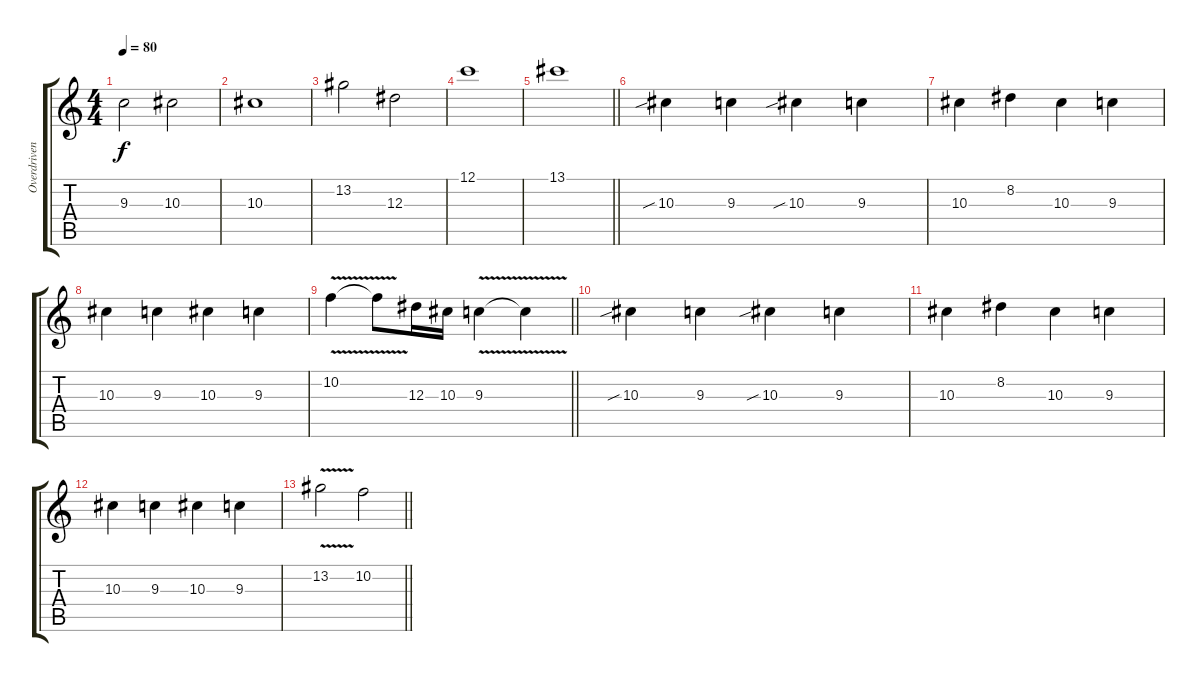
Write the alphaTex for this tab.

\track ("Overdriven Guitar 1" "Overdriven") {instrument overdrivenguitar}
\staff {score tabs}
\tuning (C4 G3 Eb3 Bb2 F2 C2) {hide}
\ts (4 4)
\tempo 80
\clef g2
\ks c
9.3.2{dy f} 10.3.2 |
10.3.1 |
13.2.2 12.3.2 |
12.1.1 |
\barLineRight lightlight
13.1.1 |
10.3{sib}.4 9.3.4 10.3{sib}.4 9.3.4 |
10.3.4 8.2.4 10.3.4 9.3.4 |
10.3.4 9.3.4 10.3.4 9.3.4 |
\barLineRight lightlight
10.2{v}.4 10.2{t}.8 12.3.16 10.3.16 9.3{v}.4 9.3{t}.4 |
10.3{sib}.4 9.3.4 10.3{sib}.4 9.3.4 |
10.3.4 8.2.4 10.3.4 9.3.4 |
10.3.4 9.3.4 10.3.4 9.3.4 |
\barLineRight lightlight
13.2{v}.2 10.2.2
